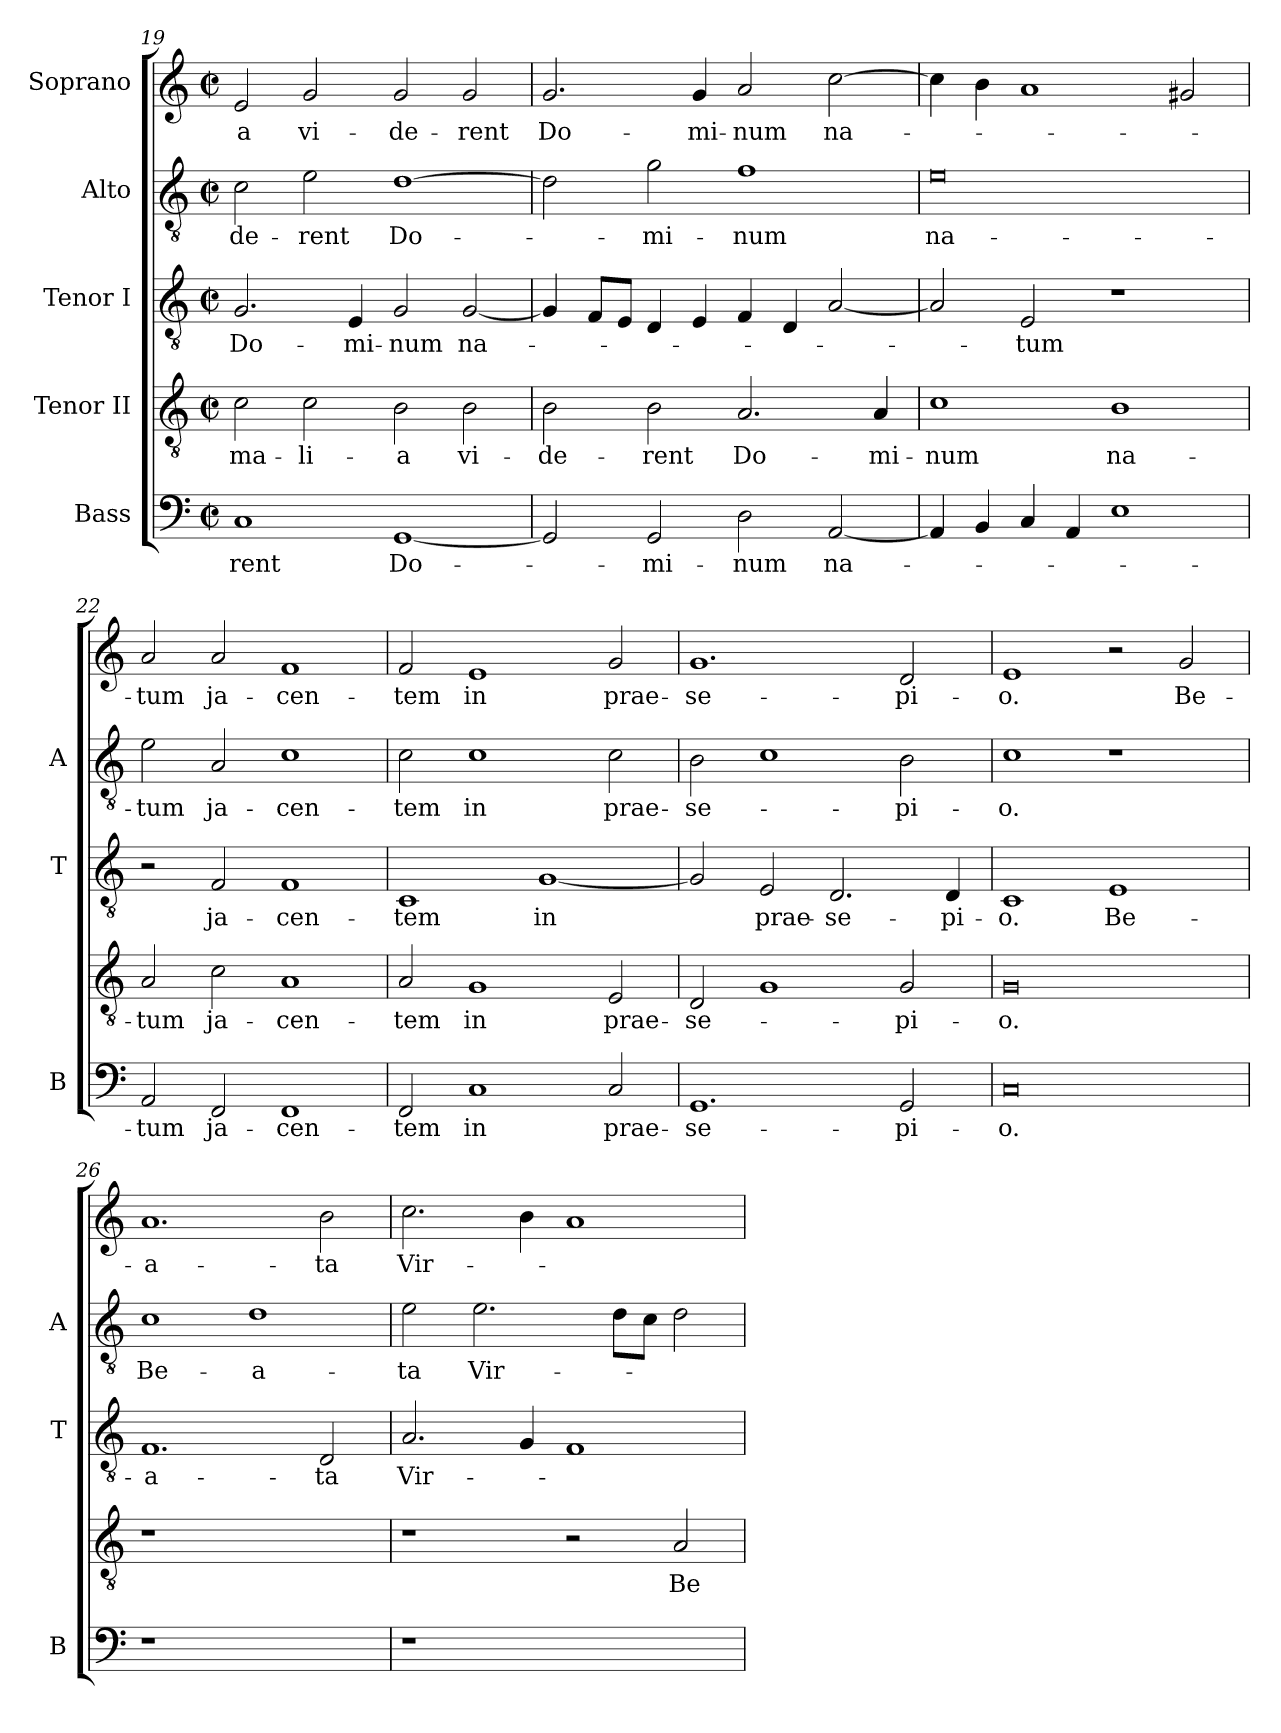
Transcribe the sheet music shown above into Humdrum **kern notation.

**kern	**text	**kern	**text	**kern	**text	**kern	**text	**kern	**text
*part5	*part5	*part4	*part4	*part3	*part3	*part2	*part2	*part1	*part1
*staff5	*staff5	*staff4	*staff4	*staff3	*staff3	*staff2	*staff2	*staff1	*staff1
*I"Bass	*	*I"Tenor II	*	*I"Tenor I	*	*I"Alto	*	*I"Soprano	*
*I'B	*	*	*	*I'T	*	*I'A	*	*	*
*clefF4	*	*clefGv2	*	*clefGv2	*	*clefGv2	*	*clefG2	*
*k[]	*	*k[]	*	*k[]	*	*k[]	*	*k[]	*
*C:	*	*C:	*	*C:	*	*C:	*	*C:	*
*M2/2	*	*M2/2	*	*M2/2	*	*M2/2	*	*M2/2	*
*met(c|)	*	*met(c|)	*	*met(c|)	*	*met(c|)	*	*met(c|)	*
=19	=19	=19	=19	=19	=19	=19	=19	=19	=19
!	!LO:LY:b	!	!LO:LY:b	!	!LO:LY:b	!	!LO:LY:b	!	!LO:LY:b
1C	-rent	2c\	-ma-	2.G/	Do-	2c\	-de-	2e/	-a
!	!	!	!LO:LY:b	!	!	!	!LO:LY:b	!	!LO:LY:b
.	.	2c\	-li-	.	.	2e\	-rent	2g/	vi-
!	!	!	!	!	!LO:LY:b	!	!	!	!
.	.	.	.	4E/	-mi-	.	.	.	.
!	!LO:LY:b	!	!LO:LY:b	!	!LO:LY:b	!	!LO:LY:b	!	!LO:LY:b
[<1GG	Do-	2B\	-a	2G/	-num	[>1d	Do-	2g/	-de-
!	!	!	!LO:LY:b	!	!LO:LY:b	!	!	!	!LO:LY:b
.	.	2B\	vi-	[<2G/	na-	.	.	2g/	-rent
=20	=20	=20	=20	=20	=20	=20	=20	=20	=20
!	!	!	!LO:LY:b	!	!	!	!	!	!LO:LY:b
2GG/]	.	2B\	-de-	4G/]	.	2d\]	.	2.g/	Do-
.	.	.	.	8F/L	.	.	.	.	.
.	.	.	.	8E/J	.	.	.	.	.
!	!LO:LY:b	!	!LO:LY:b	!	!	!	!LO:LY:b	!	!
2GG/	-mi-	2B\	-rent	4D/	.	2g\	-mi-	.	.
!	!	!	!	!	!	!	!	!	!LO:LY:b
.	.	.	.	4E/	.	.	.	4g/	-mi-
!	!LO:LY:b	!	!LO:LY:b	!	!	!	!LO:LY:b	!	!LO:LY:b
2D\	-num	2.A/	Do-	4F/	.	1f	-num	2a/	-num
.	.	.	.	4D/	.	.	.	.	.
!	!LO:LY:b	!	!	!	!	!	!	!	!LO:LY:b
[<2AA/	na-	.	.	[<2A/	.	.	.	[>2cc\	na-
!	!	!	!LO:LY:b	!	!	!	!	!	!
.	.	4A/	-mi-	.	.	.	.	.	.
=21	=21	=21	=21	=21	=21	=21	=21	=21	=21
!	!	!	!LO:LY:b	!	!	!	!LO:LY:b	!	!
4AA/]	.	1c	-num	2A/]	.	0e	na-	4cc\]	.
4BB/	.	.	.	.	.	.	.	4b\	.
!	!	!	!	!	!LO:LY:b	!	!	!	!
4C/	.	.	.	2E/	-tum	.	.	1a	.
4AA/	.	.	.	.	.	.	.	.	.
!	!	!	!LO:LY:b	!	!	!	!	!	!
1E	.	1B	na-	1r	.	.	.	.	.
.	.	.	.	.	.	.	.	2g#X/	.
!!LO:LB:g=z
=22	=22	=22	=22	=22	=22	=22	=22	=22	=22
!	!LO:LY:b	!	!LO:LY:b	!	!	!	!LO:LY:b	!	!LO:LY:b
2AA/	-tum	2A/	-tum	2r	.	2e\	-tum	2a/	-tum
!	!LO:LY:b	!	!LO:LY:b	!	!LO:LY:b	!	!LO:LY:b	!	!LO:LY:b
2FF/	ja-	2c\	ja-	2F/	ja-	2A/	ja-	2a/	ja-
!	!LO:LY:b	!	!LO:LY:b	!	!LO:LY:b	!	!LO:LY:b	!	!LO:LY:b
1FF	-cen-	1A	-cen-	1F	-cen-	1c	-cen-	1f	-cen-
=23	=23	=23	=23	=23	=23	=23	=23	=23	=23
!	!LO:LY:b	!	!LO:LY:b	!	!LO:LY:b	!	!LO:LY:b	!	!LO:LY:b
2FF/	-tem	2A/	-tem	1C	-tem	2c\	-tem	2f/	-tem
!	!LO:LY:b	!	!LO:LY:b	!	!	!	!LO:LY:b	!	!LO:LY:b
1C	in	1G	in	.	.	1c	in	1e	in
!	!	!	!	!	!LO:LY:b	!	!	!	!
.	.	.	.	[<1G	in	.	.	.	.
!	!LO:LY:b	!	!LO:LY:b	!	!	!	!LO:LY:b	!	!LO:LY:b
2C/	prae-	2E/	prae-	.	.	2c\	prae-	2g/	prae-
=24	=24	=24	=24	=24	=24	=24	=24	=24	=24
!	!LO:LY:b	!	!LO:LY:b	!	!	!	!LO:LY:b	!	!LO:LY:b
1.GG	-se-	2D/	-se-	2G/]	.	2B\	-se-	1.g	-se-
!	!	!	!	!	!LO:LY:b	!	!	!	!
.	.	1G	.	2E/	prae-	1c	.	.	.
!	!	!	!	!	!LO:LY:b	!	!	!	!
.	.	.	.	2.D/	-se-	.	.	.	.
!	!LO:LY:b	!	!LO:LY:b	!	!	!	!LO:LY:b	!	!LO:LY:b
2GG/	-pi-	2G/	-pi-	.	.	2B\	-pi-	2d/	-pi-
!	!	!	!	!	!LO:LY:b	!	!	!	!
.	.	.	.	4D/	-pi-	.	.	.	.
=25	=25	=25	=25	=25	=25	=25	=25	=25	=25
!	!LO:LY:b	!	!LO:LY:b	!	!LO:LY:b	!	!LO:LY:b	!	!LO:LY:b
0C	-o.	0G	-o.	1C	-o.	1c	-o.	1e	-o.
!	!	!	!	!	!LO:LY:b	!	!	!	!
.	.	.	.	1E	Be-	1r	.	2r	.
!	!	!	!	!	!	!	!	!	!LO:LY:b
.	.	.	.	.	.	.	.	2g/	Be-
!!LO:PB:g=z
=26	=26	=26	=26	=26	=26	=26	=26	=26	=26
!LO:N:vis=1	!	!LO:N:vis=1	!	!	!LO:LY:b	!	!LO:LY:b	!	!LO:LY:b
1r	.	1r	.	1.F	-a-	1c	Be-	1.a	-a-
!	!	!	!	!	!	!	!LO:LY:b	!	!
1ryy	.	1ryy	.	.	.	1d	-a-	.	.
!	!	!	!	!	!LO:LY:b	!	!	!	!LO:LY:b
.	.	.	.	2D/	-ta	.	.	2b\	-ta
=27	=27	=27	=27	=27	=27	=27	=27	=27	=27
!LO:N:vis=1	!	!	!	!	!LO:LY:b	!	!LO:LY:b	!	!LO:LY:b
1r	.	1r	.	2.A/	Vir-	2e\	-ta	2.cc\	Vir-
!	!	!	!	!	!	!	!LO:LY:b	!	!
.	.	.	.	.	.	2.e\	Vir-	.	.
.	.	.	.	4G/	.	.	.	4b\	.
1ryy	.	2r	.	1F	.	.	.	1a	.
.	.	.	.	.	.	8d\L	.	.	.
.	.	.	.	.	.	8c\J	.	.	.
!	!	!	!LO:LY:b	!	!	!	!	!	!
.	.	2A/	Be-	.	.	2d\	.	.	.
=	=	=	=	=	=	=	=	=	=
*-	*-	*-	*-	*-	*-	*-	*-	*-	*-
